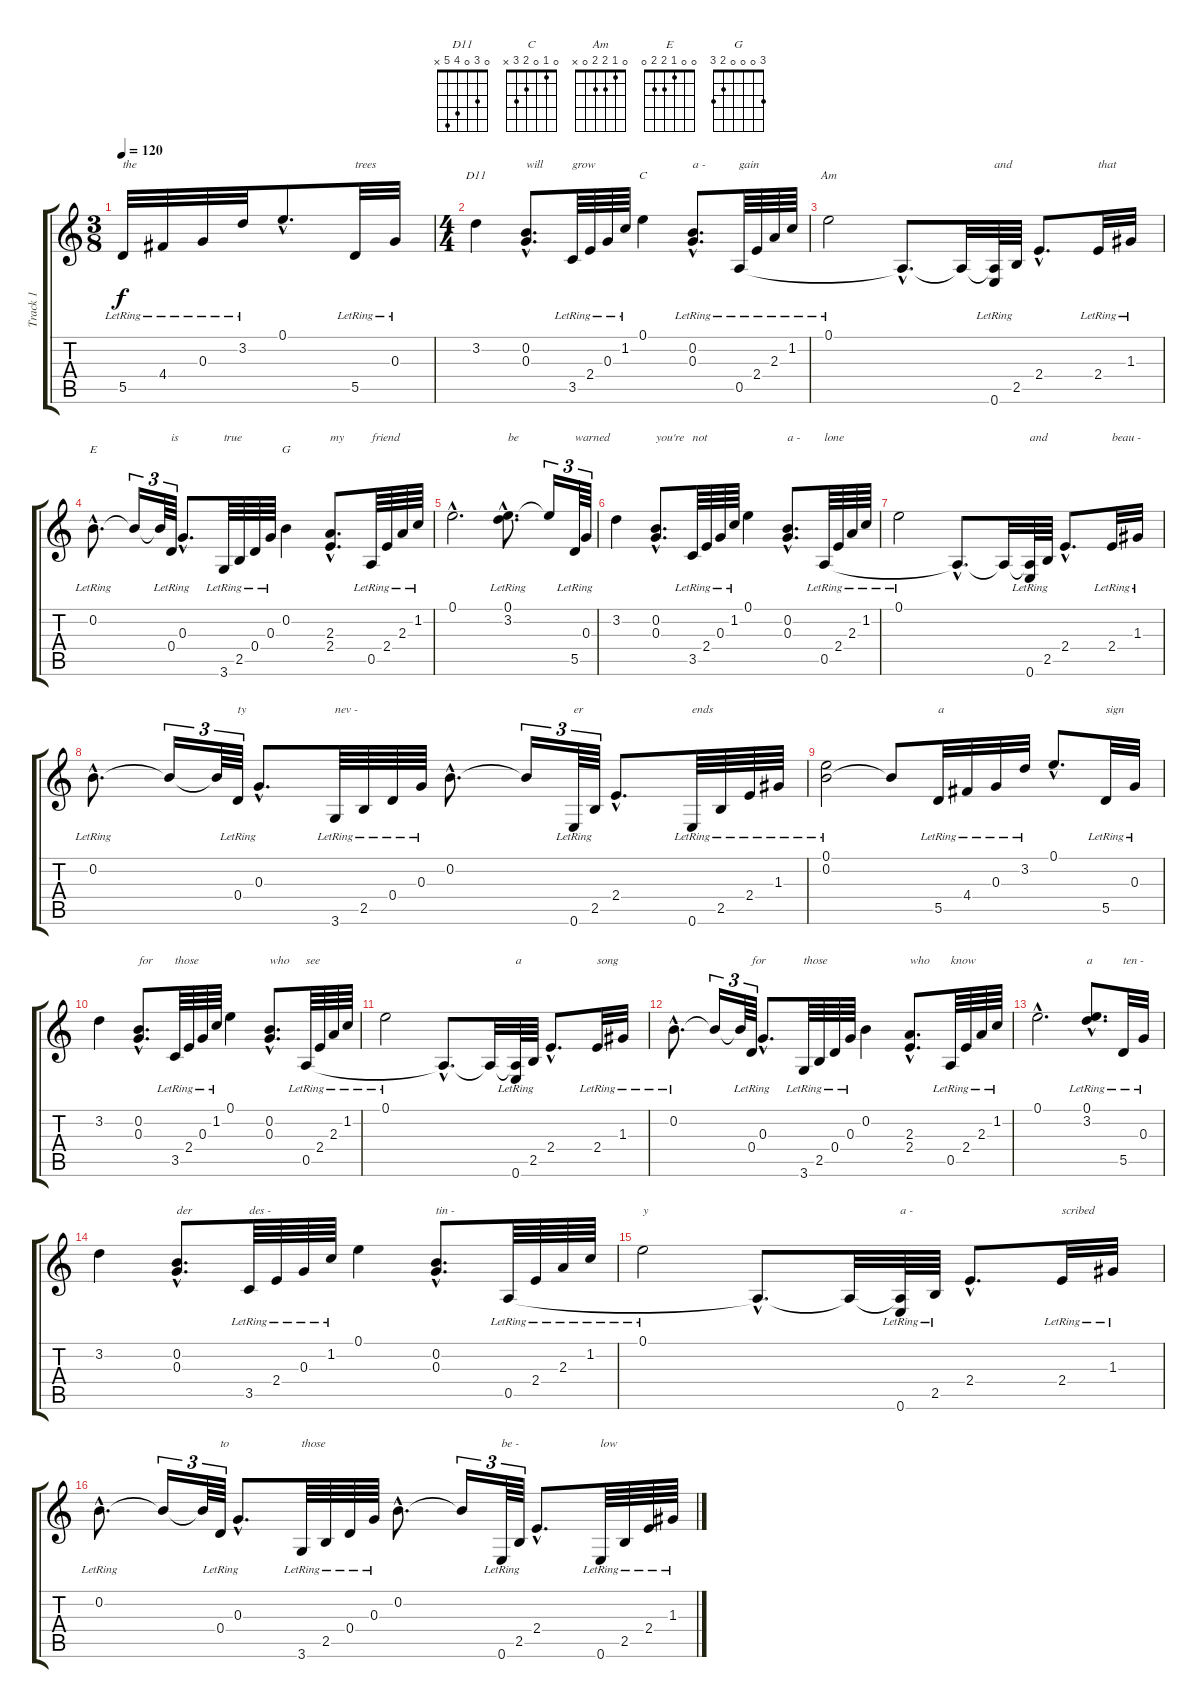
\track ("Track 1" "Track 1") {instrument acousticguitarsteel}
\staff {score tabs}
\tuning (E4 B3 G3 D3 A2 E2) {hide}
\chord ("D11" 0 3 0 4 5 x)
\chord ("C" 0 1 0 2 3 x)
\chord ("Am" 0 1 2 2 0 x)
\chord ("E" 0 0 1 2 2 0)
\chord ("G" 3 0 0 0 2 3)
\ts (3 8)
\tempo 120
\clef g2
\ks c
5.5{lr}.32{txt "the" dy f instrument acousticguitarsteel} 4.4{lr}.32 0.3{lr}.32 3.2{lr}.32 0.1{hac}.8{d} 5.5{lr}.32{txt "trees"} 0.3{lr}.32 |
\ts (4 4)
3.2.4{ch "D11"} (0.2{hac} 0.3{hac}).8{d txt "will"} 3.5{lr}.64{txt "grow"} 2.4{lr}.64 0.3{lr}.64 1.2{lr}.64 0.1.4{ch "C"} (0.2{hac lr} 0.3{hac lr}).8{d txt "a - "} 0.5{lr}.64{txt "gain"} 2.4{lr}.64 2.3{lr}.64 1.2{lr}.64 |
0.1{lr}.2{ch "Am"} 0.5{hac t}.8{d} 0.5{t}.32 (0.5{t} 0.6{lr}).64{txt "and"} 2.5{lr}.64 2.4{hac}.8{d} 2.4{lr}.32{txt "that"} 1.3{lr}.32 |
0.2{hac lr}.8{d ch "E"} 0.2{t}.16{tu (3 2)} 0.2{t}.64{tu (3 2)} 0.4{lr}.64{tu (3 2) txt "is"} 0.3{hac}.8{d} 3.6{lr}.64{txt "true"} 2.5{lr}.64 0.4{lr}.64 0.3{lr}.64 0.2.4{ch "G"} (2.3{hac} 2.4{hac}).8{d txt "my"} 0.5{lr}.64{txt "friend"} 2.4{lr}.64 2.3{lr}.64 1.2{lr}.64 |
0.1{hac}.2{d} (0.1{hac} 3.2{hac lr}).8{d txt "be"} 0.1{t}.16{tu (3 2)} 5.5{lr}.64{tu (3 2) txt "warned"} 0.3{lr}.64{tu (3 2)} |
3.2.4 (0.2{hac} 0.3{hac}).8{d txt "you're"} 3.5{lr}.64{txt "not"} 2.4{lr}.64 0.3{lr}.64 1.2{lr}.64 0.1.4 (0.2{hac} 0.3{hac}).8{d txt "a -"} 0.5{lr}.64{txt "lone"} 2.4{lr}.64 2.3{lr}.64 1.2{lr}.64 |
0.1{lr}.2 0.5{hac t}.8{d} 0.5{t}.32 (0.5{t} 0.6{lr}).64{txt "and"} 2.5{lr}.64 2.4{hac}.8{d} 2.4{lr}.32{txt "beau -"} 1.3{lr}.32 |
0.2{hac lr}.8{d} 0.2{t}.16{tu (3 2)} 0.2{t}.64{tu (3 2)} 0.4{lr}.64{tu (3 2) txt "ty"} 0.3{hac}.8{d} 3.6{lr}.64{txt "nev -"} 2.5{lr}.64 0.4{lr}.64 0.3{lr}.64 0.2{hac}.8{d} 0.2{t}.16{tu (3 2)} 0.6{lr}.64{tu (3 2) txt "er"} 2.5{lr}.64{tu (3 2)} 2.4{hac}.8{d} 0.6{lr}.64{txt "ends"} 2.5{lr}.64 2.4{lr}.64 1.3{lr}.64 |
(0.1{lr} 0.2).2 0.2{t}.8 5.5{lr}.32{txt "a"} 4.4{lr}.32 0.3{lr}.32 3.2{lr}.32 0.1{hac}.8{d} 5.5{lr}.32{txt "sign"} 0.3{lr}.32 |
\section ("" "")
3.2.4 (0.2{hac} 0.3{hac}).8{d txt "for"} 3.5{lr}.64{txt "those"} 2.4{lr}.64 0.3{lr}.64 1.2{lr}.64 0.1.4 (0.2{hac} 0.3{hac}).8{d txt "who"} 0.5{lr}.64{txt "see"} 2.4{lr}.64 2.3{lr}.64 1.2{lr}.64 |
0.1{lr}.2 0.5{hac t}.8{d} 0.5{t}.32 (0.5{t} 0.6{lr}).64{txt "a"} 2.5{lr}.64 2.4{hac}.8{d} 2.4{lr}.32{txt "song"} 1.3{lr}.32 |
0.2{hac lr}.8{d} 0.2{t}.16{tu (3 2)} 0.2{t}.64{tu (3 2)} 0.4{lr}.64{tu (3 2) txt "for"} 0.3{hac}.8{d} 3.6{lr}.64{txt "those"} 2.5{lr}.64 0.4{lr}.64 0.3{lr}.64 0.2.4 (2.3{hac} 2.4{hac}).8{d txt "who"} 0.5{lr}.64{txt "know"} 2.4{lr}.64 2.3{lr}.64 1.2{lr}.64 |
0.1{hac}.2{d} (0.1{hac lr} 3.2{hac}).8{d txt "a"} 5.5{lr}.32{txt "ten -"} 0.3{lr}.32 |
3.2.4 (0.2{hac} 0.3{hac}).8{d txt "der"} 3.5{lr}.64{txt "des -"} 2.4{lr}.64 0.3{lr}.64 1.2{lr}.64 0.1.4 (0.2{hac} 0.3{hac}).8{d txt "tin -"} 0.5{lr}.64 2.4{lr}.64 2.3{lr}.64 1.2{lr}.64 |
0.1{lr}.2{txt "y"} 0.5{hac t}.8{d} 0.5{t}.32 (0.5{t} 0.6{lr}).64{txt "a -"} 2.5{lr}.64 2.4{hac}.8{d} 2.4{lr}.32{txt "scribed"} 1.3{lr}.32 |
0.2{hac lr}.8{d} 0.2{t}.16{tu (3 2)} 0.2{t}.64{tu (3 2)} 0.4{lr}.64{tu (3 2) txt "to"} 0.3{hac}.8{d} 3.6{lr}.64{txt "those"} 2.5{lr}.64 0.4{lr}.64 0.3{lr}.64 0.2{hac}.8{d} 0.2{t}.16{tu (3 2)} 0.6{lr}.64{tu (3 2) txt "be -"} 2.5{lr}.64{tu (3 2)} 2.4{hac}.8{d} 0.6{lr}.64{txt "low"} 2.5{lr}.64 2.4{lr}.64 1.3{lr}.64
